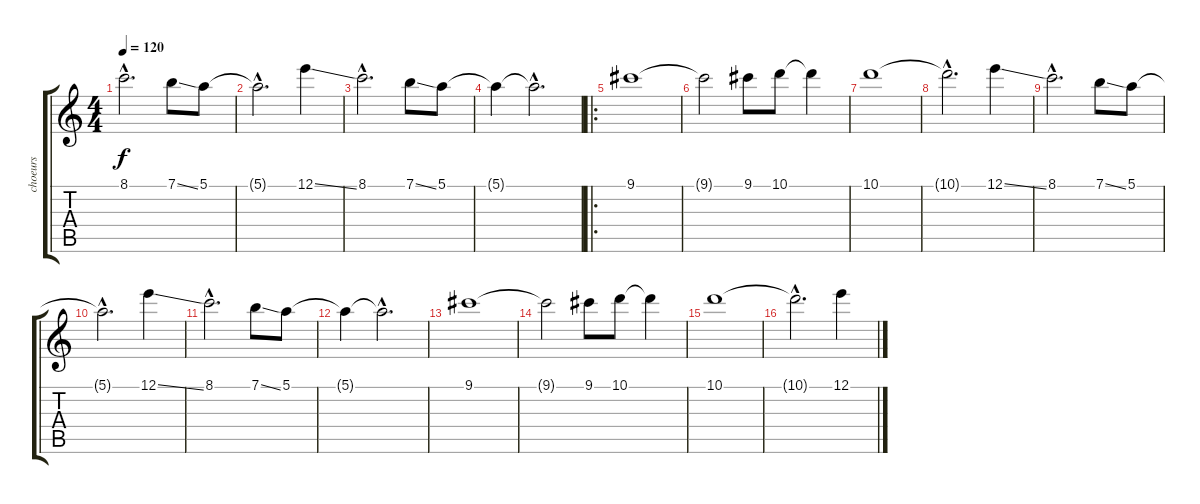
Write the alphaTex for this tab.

\track ("choeurs" "choeurs") {instrument fretlessbass}
\staff {score tabs}
\tuning (E4 B3 G3 D3 A2 E2) {hide}
\ts (4 4)
\tempo 120
\clef g2
\ks c
8.1{hac}.2{d dy f} 7.1{ss}.8 5.1.8 |
5.1{hac t}.2{d} 12.1{ss}.4 |
8.1{hac}.2{d} 7.1{ss}.8 5.1.8 |
5.1{t}.4 5.1{hac t}.2{d} |
\ro
9.1.1 |
9.1{t}.2 9.1.8 10.1.8 10.1{t}.4 |
10.1.1 |
10.1{hac t}.2{d} 12.1{ss}.4 |
8.1{hac}.2{d} 7.1{ss}.8 5.1.8 |
5.1{hac t}.2{d} 12.1{ss}.4 |
8.1{hac}.2{d} 7.1{ss}.8 5.1.8 |
5.1{t}.4 5.1{hac t}.2{d} |
9.1.1 |
9.1{t}.2 9.1.8 10.1.8 10.1{t}.4 |
10.1.1 |
10.1{hac t}.2{d} 12.1{ss}.4
